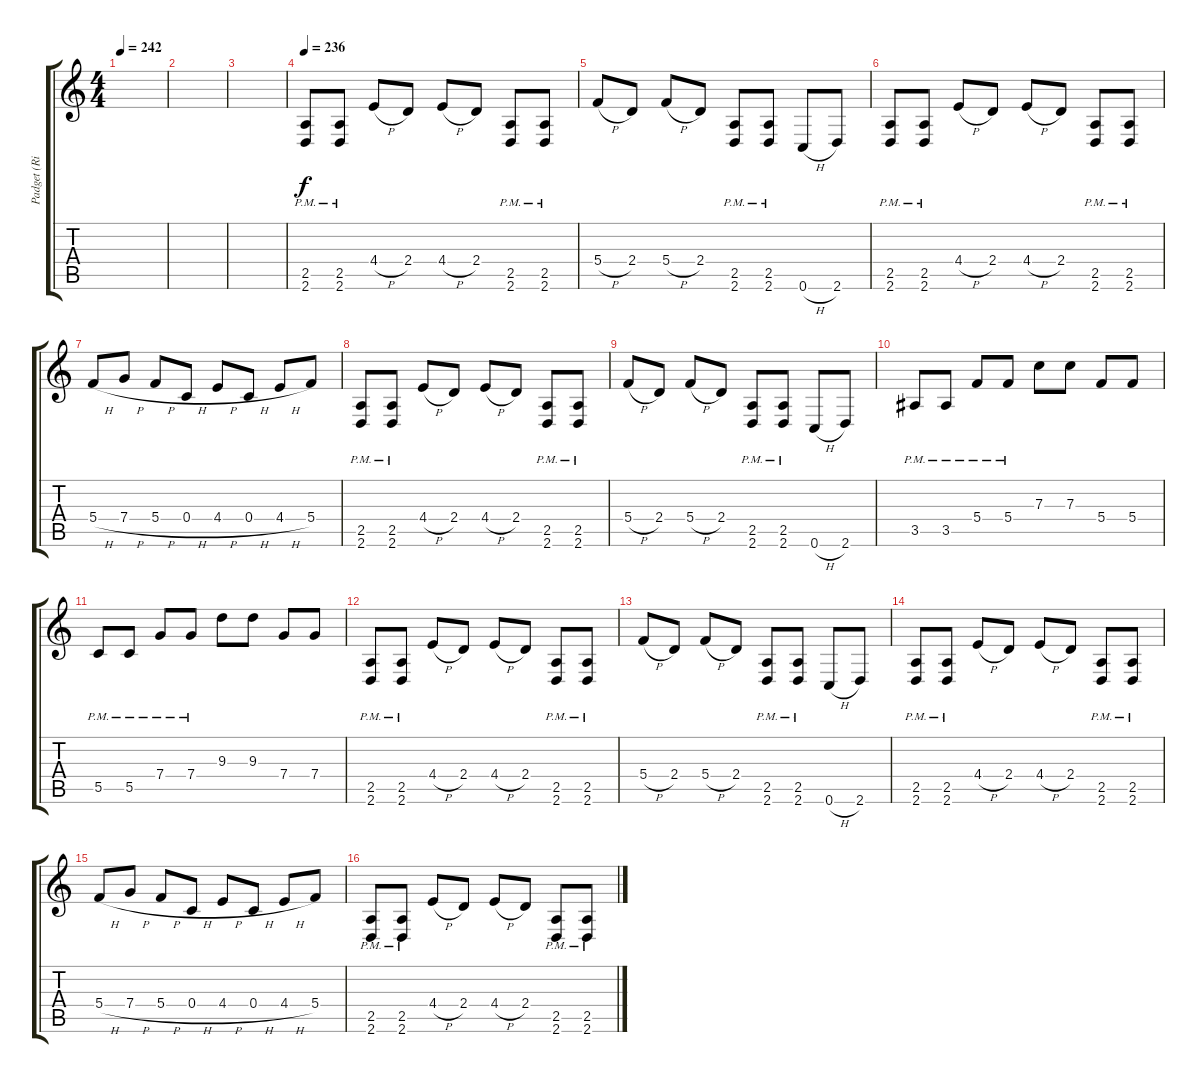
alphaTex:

\track ("Padget (Riff)" "Padget (Ri") {instrument distortionguitar}
\staff {score tabs}
\tuning (D4 A3 F3 C3 G2 C2) {hide}
\ts (4 4)
\tempo 242
\clef g2
\ks c
|
|
|
\tempo 236
(2.5{pm} 2.6{pm}).8 (2.5{pm} 2.6{pm}).8 4.4{h}.8 2.4.8 4.4{h}.8 2.4.8 (2.5{pm} 2.6{pm}).8 (2.5{pm} 2.6{pm}).8 |
5.4{h}.8 2.4.8 5.4{h}.8 2.4.8 (2.5{pm} 2.6{pm}).8 (2.5{pm} 2.6{pm}).8 0.6{h}.8 2.6.8 |
(2.5{pm} 2.6{pm}).8 (2.5{pm} 2.6{pm}).8 4.4{h}.8 2.4.8 4.4{h}.8 2.4.8 (2.5{pm} 2.6{pm}).8 (2.5{pm} 2.6{pm}).8 |
5.4{h}.8 7.4{h}.8 5.4{h}.8 0.4{h}.8 4.4{h}.8 0.4{h}.8 4.4{h}.8 5.4.8 |
(2.5{pm} 2.6{pm}).8 (2.5{pm} 2.6{pm}).8 4.4{h}.8 2.4.8 4.4{h}.8 2.4.8 (2.5{pm} 2.6{pm}).8 (2.5{pm} 2.6{pm}).8 |
5.4{h}.8 2.4.8 5.4{h}.8 2.4.8 (2.5{pm} 2.6{pm}).8 (2.5{pm} 2.6{pm}).8 0.6{h}.8 2.6.8 |
3.5{pm}.8 3.5{pm}.8 5.4{pm}.8 5.4{pm}.8 7.3.8 7.3.8 5.4.8 5.4.8 |
5.5{pm}.8 5.5{pm}.8 7.4{pm}.8 7.4{pm}.8 9.3.8 9.3.8 7.4.8 7.4.8 |
(2.5{pm} 2.6{pm}).8 (2.5{pm} 2.6{pm}).8 4.4{h}.8 2.4.8 4.4{h}.8 2.4.8 (2.5{pm} 2.6{pm}).8 (2.5{pm} 2.6{pm}).8 |
5.4{h}.8 2.4.8 5.4{h}.8 2.4.8 (2.5{pm} 2.6{pm}).8 (2.5{pm} 2.6{pm}).8 0.6{h}.8 2.6.8 |
(2.5{pm} 2.6{pm}).8 (2.5{pm} 2.6{pm}).8 4.4{h}.8 2.4.8 4.4{h}.8 2.4.8 (2.5{pm} 2.6{pm}).8 (2.5{pm} 2.6{pm}).8 |
5.4{h}.8 7.4{h}.8 5.4{h}.8 0.4{h}.8 4.4{h}.8 0.4{h}.8 4.4{h}.8 5.4.8 |
(2.5{pm} 2.6{pm}).8 (2.5{pm} 2.6{pm}).8 4.4{h}.8 2.4.8 4.4{h}.8 2.4.8 (2.5{pm} 2.6{pm}).8 (2.5{pm} 2.6{pm}).8
